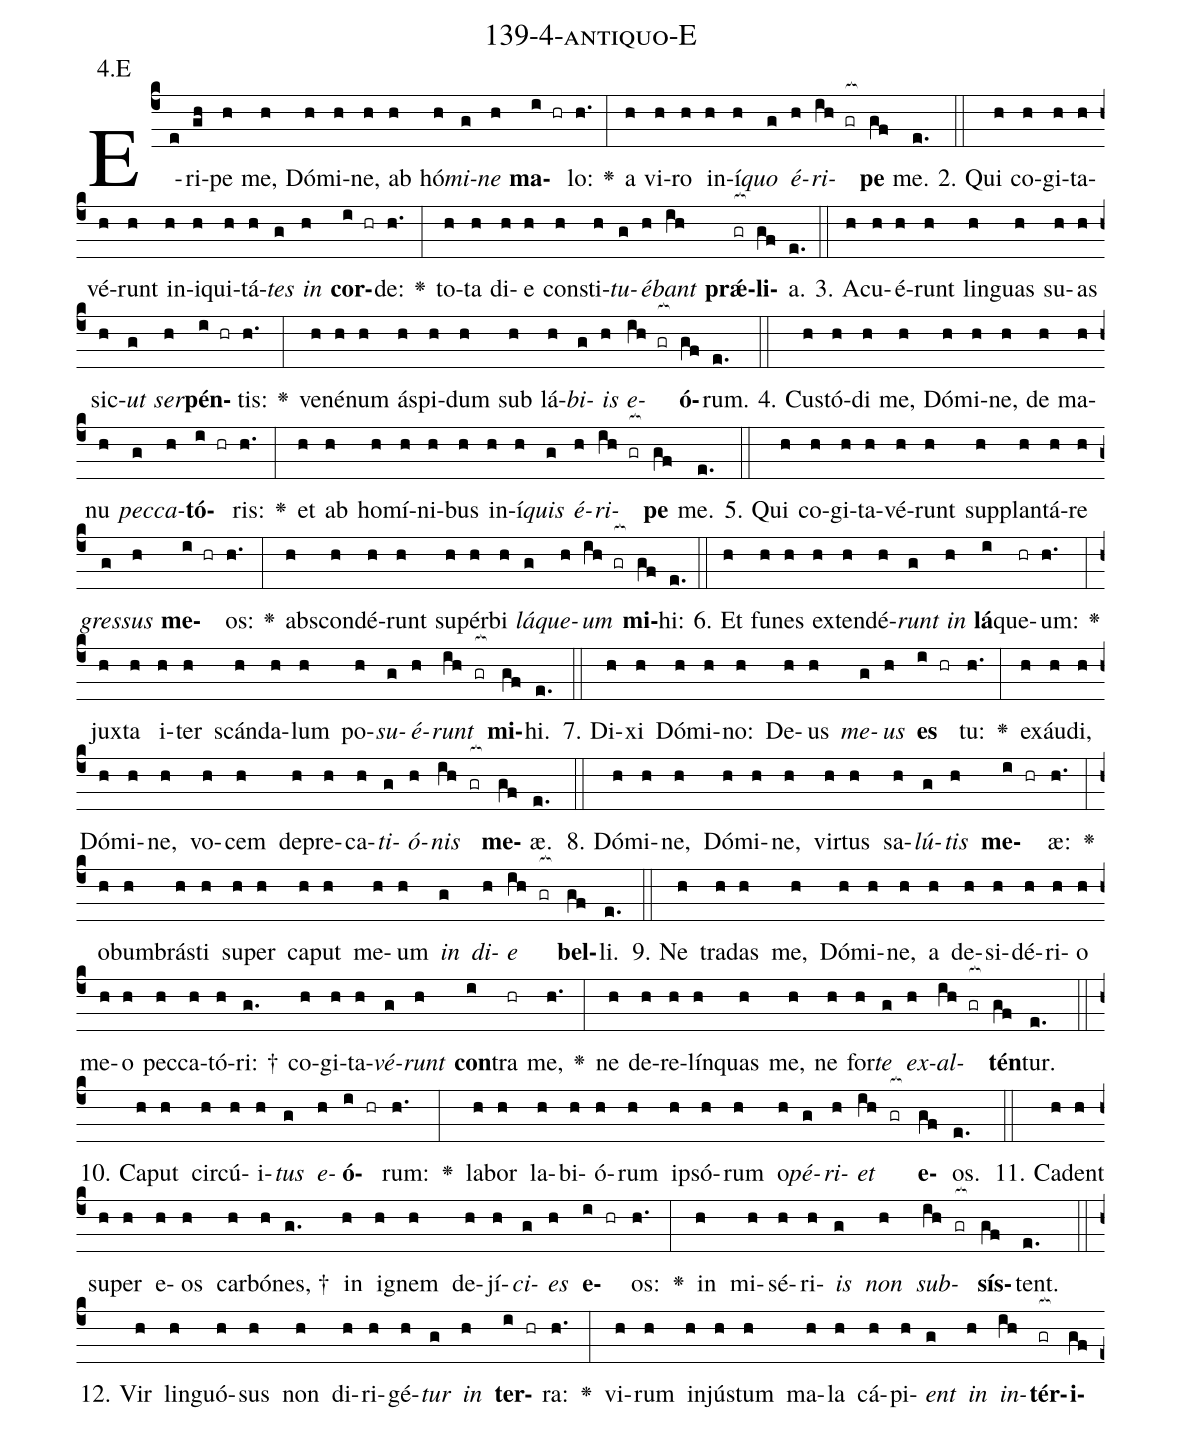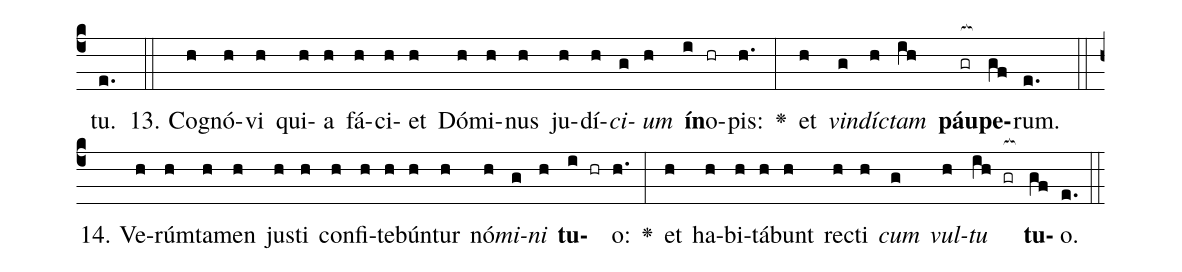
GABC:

name: 139-4-antiquo-E;
annotation: 4.E;
%%
(c4)E(e)ri(gh)pe(h) me,(h) Dó(h)mi(h)ne,(h) ab(h) hó(h)<i>mi</i>(g)<i>ne</i>(h) <b>ma</b>(i hr)lo:(h.) <v>\greheightstar</v>(:) a(h) vi(h)ro(h) in(h)í(h)<i>quo</i>(g) <i>é</i>(h)<i>ri</i>(ih gr[ocb:1{])<b>pe</b>(gf[ocb:0}]) me.(e.) (::)
2. Qui(h) co(h)gi(h)ta(h)vé(h)runt(h) in(h)i(h)qui(h)tá(h)<i>tes</i>(g) <i>in</i>(h) <b>cor</b>(i hr)de:(h.) <v>\greheightstar</v>(:) to(h)ta(h) di(h)e(h) con(h)sti(h)<i>tu</i>(g)<i>é</i>(h)<i>bant</i>(ih) <b>prǽ</b>(gr[ocb:1{])<b>li</b>(gf[ocb:0}])a.(e.) (::)
3. A(h)cu(h)é(h)runt(h) lin(h)guas(h) su(h)as(h) sic(h)<i>ut</i>(g) <i>ser</i>(h)<b>pén</b>(i hr)tis:(h.) <v>\greheightstar</v>(:) ve(h)né(h)num(h) ás(h)pi(h)dum(h) sub(h) lá(h)<i>bi</i>(g)<i>is</i>(h) <i>e</i>(ih gr[ocb:1{])<b>ó</b>(gf[ocb:0}])rum.(e.) (::)
4. Cus(h)tó(h)di(h) me,(h) Dó(h)mi(h)ne,(h) de(h) ma(h)nu(h) <i>pec</i>(g)<i>ca</i>(h)<b>tó</b>(i hr)ris:(h.) <v>\greheightstar</v>(:) et(h) ab(h) ho(h)mí(h)ni(h)bus(h) in(h)í(h)<i>quis</i>(g) <i>é</i>(h)<i>ri</i>(ih gr[ocb:1{])<b>pe</b>(gf[ocb:0}]) me.(e.) (::)
5. Qui(h) co(h)gi(h)ta(h)vé(h)runt(h) sup(h)plan(h)tá(h)re(h) <i>gres</i>(g)<i>sus</i>(h) <b>me</b>(i hr)os:(h.) <v>\greheightstar</v>(:) abs(h)con(h)dé(h)runt(h) su(h)pér(h)bi(h) <i>lá</i>(g)<i>que</i>(h)<i>um</i>(ih gr[ocb:1{]) <b>mi</b>(gf[ocb:0}])hi:(e.) (::)
6. Et(h) fu(h)nes(h) ex(h)ten(h)dé(h)<i>runt</i>(g) <i>in</i>(h) <b>lá</b>(i)que(hr)um:(h.) <v>\greheightstar</v>(:) jux(h)ta(h) i(h)ter(h) scán(h)da(h)lum(h) po(h)<i>su</i>(g)<i>é</i>(h)<i>runt</i>(ih gr[ocb:1{]) <b>mi</b>(gf[ocb:0}])hi.(e.) (::)
7. Di(h)xi(h) Dó(h)mi(h)no:(h) De(h)us(h) <i>me</i>(g)<i>us</i>(h) <b>es</b>(i hr) tu:(h.) <v>\greheightstar</v>(:) ex(h)áu(h)di,(h) Dó(h)mi(h)ne,(h) vo(h)cem(h) de(h)pre(h)ca(h)<i>ti</i>(g)<i>ó</i>(h)<i>nis</i>(ih gr[ocb:1{]) <b>me</b>(gf[ocb:0}])æ.(e.) (::)
8. Dó(h)mi(h)ne,(h) Dó(h)mi(h)ne,(h) vir(h)tus(h) sa(h)<i>lú</i>(g)<i>tis</i>(h) <b>me</b>(i hr)æ:(h.) <v>\greheightstar</v>(:) ob(h)um(h)brás(h)ti(h) su(h)per(h) ca(h)put(h) me(h)um(h) <i>in</i>(g) <i>di</i>(h)<i>e</i>(ih gr[ocb:1{]) <b>bel</b>(gf[ocb:0}])li.(e.) (::)
9. Ne(h) tra(h)das(h) me,(h) Dó(h)mi(h)ne,(h) a(h) de(h)si(h)dé(h)ri(h)o(h) me(h)o(h) pec(h)ca(h)tó(h)ri: †(g.) co(h)gi(h)ta(h)<i>vé</i>(g)<i>runt</i>(h) <b>con</b>(i)tra(hr) me,(h.) <v>\greheightstar</v>(:) ne(h) de(h)re(h)lín(h)quas(h) me,(h) ne(h) for(h)<i>te</i>(g) <i>ex</i>(h)<i>al</i>(ih gr[ocb:1{])<b>tén</b>(gf[ocb:0}])tur.(e.) (::)
10. Ca(h)put(h) cir(h)cú(h)i(h)<i>tus</i>(g) <i>e</i>(h)<b>ó</b>(i hr)rum:(h.) <v>\greheightstar</v>(:) la(h)bor(h) la(h)bi(h)ó(h)rum(h) ip(h)só(h)rum(h) o(h)<i>pé</i>(g)<i>ri</i>(h)<i>et</i>(ih gr[ocb:1{]) <b>e</b>(gf[ocb:0}])os.(e.) (::)
11. Ca(h)dent(h) su(h)per(h) e(h)os(h) car(h)bó(h)nes, †(g.) in(h) i(h)gnem(h) de(h)jí(h)<i>ci</i>(g)<i>es</i>(h) <b>e</b>(i hr)os:(h.) <v>\greheightstar</v>(:) in(h) mi(h)sé(h)ri(h)<i>is</i>(g) <i>non</i>(h) <i>sub</i>(ih gr[ocb:1{])<b>sís</b>(gf[ocb:0}])tent.(e.) (::)
12. Vir(h) lin(h)guó(h)sus(h) non(h) di(h)ri(h)gé(h)<i>tur</i>(g) <i>in</i>(h) <b>ter</b>(i hr)ra:(h.) <v>\greheightstar</v>(:) vi(h)rum(h) in(h)jús(h)tum(h) ma(h)la(h) cá(h)pi(h)<i>ent</i>(g) <i>in</i>(h) <i>in</i>(ih)<b>tér</b>(gr[ocb:1{])<b>i</b>(gf[ocb:0}])tu.(e.) (::)
13. Co(h)gnó(h)vi(h) qui(h)a(h) fá(h)ci(h)et(h) Dó(h)mi(h)nus(h) ju(h)dí(h)<i>ci</i>(g)<i>um</i>(h) <b>ín</b>(i)o(hr)pis:(h.) <v>\greheightstar</v>(:) et(h) <i>vin</i>(g)<i>díc</i>(h)<i>tam</i>(ih) <b>páu</b>(gr[ocb:1{])<b>pe</b>(gf[ocb:0}])rum.(e.) (::)
14. Ve(h)rúm(h)ta(h)men(h) jus(h)ti(h) con(h)fi(h)te(h)bún(h)tur(h) nó(h)<i>mi</i>(g)<i>ni</i>(h) <b>tu</b>(i hr)o:(h.) <v>\greheightstar</v>(:) et(h) ha(h)bi(h)tá(h)bunt(h) rec(h)ti(h) <i>cum</i>(g) <i>vul</i>(h)<i>tu</i>(ih gr[ocb:1{]) <b>tu</b>(gf[ocb:0}])o.(e.) (::)
